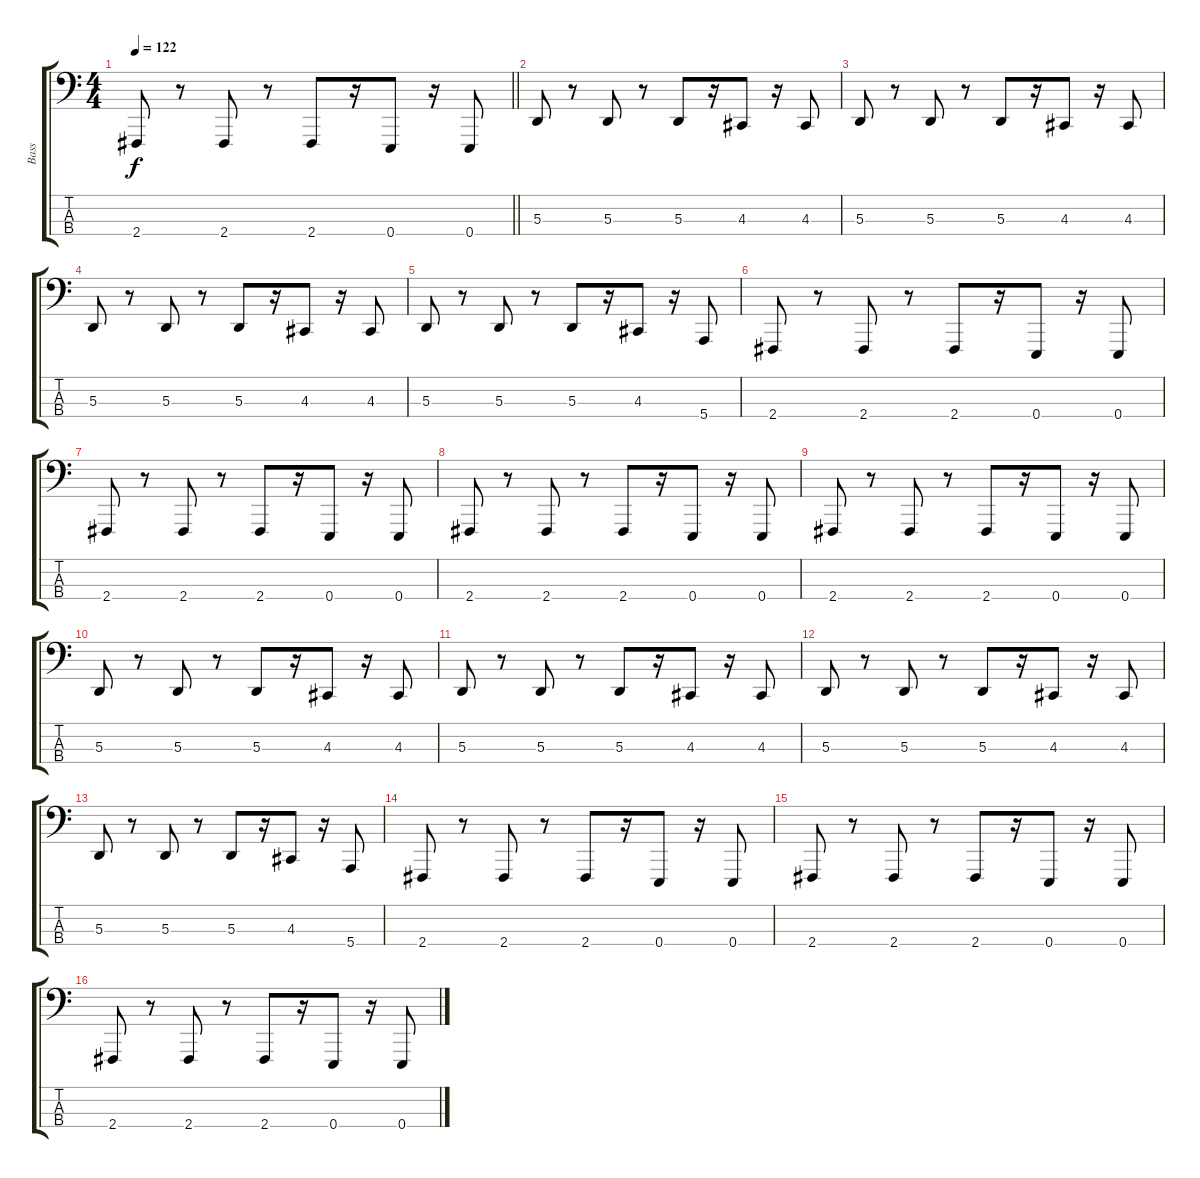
\track ("Bass" "Bass") {instrument lead1square}
\staff {score tabs}
\tuning (G2 D2 A1 E1) {hide}
\ts (4 4)
\tempo 122
\clef f4
\barLineRight lightlight
\ks c
2.4.8{dy f} r.8 2.4.8 r.8 2.4.8 r.16 0.4.8 r.16 0.4.8 |
\section ("" "")
5.3.8{volume 8} r.8 5.3.8 r.8 5.3.8 r.16 4.3.8 r.16 4.3.8 |
5.3.8 r.8 5.3.8 r.8 5.3.8 r.16 4.3.8 r.16 4.3.8 |
5.3.8 r.8 5.3.8 r.8 5.3.8 r.16 4.3.8 r.16 4.3.8 |
5.3.8 r.8 5.3.8 r.8 5.3.8 r.16 4.3.8 r.16 5.4.8 |
2.4.8 r.8 2.4.8 r.8 2.4.8 r.16 0.4.8 r.16 0.4.8 |
2.4.8 r.8 2.4.8 r.8 2.4.8 r.16 0.4.8 r.16 0.4.8 |
2.4.8 r.8 2.4.8 r.8 2.4.8 r.16 0.4.8 r.16 0.4.8 |
2.4.8 r.8 2.4.8 r.8 2.4.8 r.16 0.4.8 r.16 0.4.8 |
5.3.8 r.8 5.3.8 r.8 5.3.8 r.16 4.3.8 r.16 4.3.8 |
5.3.8 r.8 5.3.8 r.8 5.3.8 r.16 4.3.8 r.16 4.3.8 |
5.3.8 r.8 5.3.8 r.8 5.3.8 r.16 4.3.8 r.16 4.3.8 |
5.3.8 r.8 5.3.8 r.8 5.3.8 r.16 4.3.8 r.16 5.4.8 |
2.4.8 r.8 2.4.8 r.8 2.4.8 r.16 0.4.8 r.16 0.4.8 |
2.4.8 r.8 2.4.8 r.8 2.4.8 r.16 0.4.8 r.16 0.4.8 |
2.4.8 r.8 2.4.8 r.8 2.4.8 r.16 0.4.8 r.16 0.4.8
